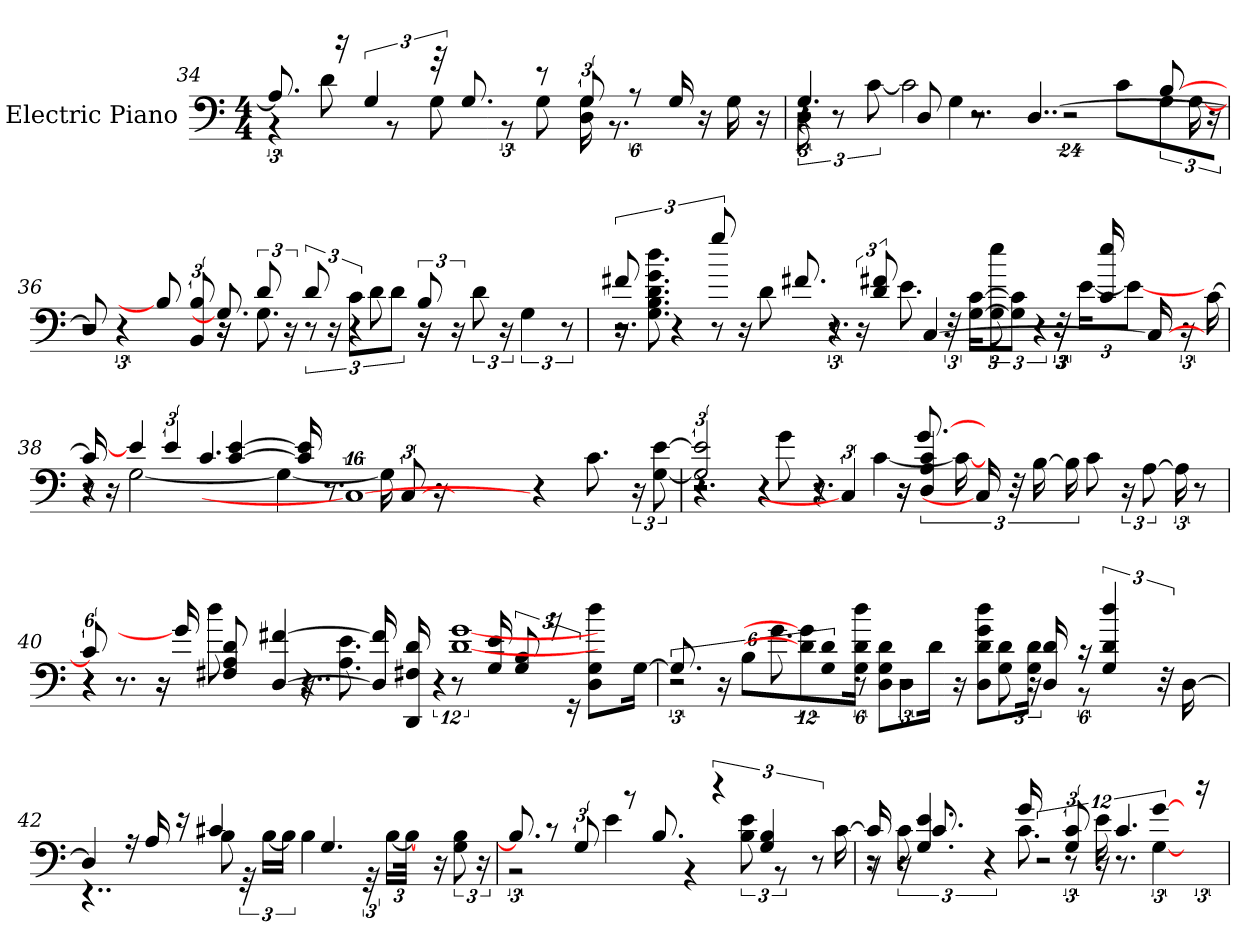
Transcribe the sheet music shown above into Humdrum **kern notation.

**kern
*part1
*staff1
*I"Electric Piano
*I'E.Pno
*clefF4
*M4/4
=34
*^
8.A]	6r
.	8d
16r	.
6G	.
.	8r
48r	8G
8.G	.
.	12r
8r	8G
12G	16D 16G
.	8.r
48%5r	.
16G	.
16r	8.ryy
16G	.
16r	.
=35	=35
*^	*^
4.G	12D	4r	3r
.	12r	.	.
.	[12c	.	.
.	2c]	8D	.
.	.	.	4G
8.r	.	2r	.
[4..D	.	.	.
.	.	.	48%17r
.	8c\L	.	.
.	12G\J	[8B	.
.	.	.	[16G
.	24r	.	.
*	*	*v	*v
=36	=36	=36
8D]	2r	2r
6r	.	.
8B]	.	.
12B 12BB	.	.
8.G]	16r	16r
.	8.G	12d
.	.	24r
12r	.	12d
.	16r	.
12c\L	.	6r
.	8d	.
12d\J	.	.
12B	16r	16r
.	4..ryy	4..ryy
24r	.	.
12d	.	.
24r	.	.
6G	.	.
12r	.	.
=37	=37	=37
*	*	*^
12f#X	16r	2r	2.r
.	8.d 8.g 8.B 8.G 8.dd	.	.
48%5r	.	.	.
12gg	.	.	.
.	8r	.	.
16r	.	.	.
8.f#X	.	.	.
.	8d	.	.
.	6r	8.r	.
24r	.	.	.
12f#X 12d	.	.	.
48r	.	.	.
[24G\ [24cKL	8.e	.	.
.	.	[4C	.
12G\] 12c]J	.	.	.
.	.	.	12G 12ee
24r	.	.	.
16c 16ee	.	.	6r
.	48r	.	.
.	[24e\KL	.	.
24r	.	.	.
.	12e\J_	.	.
[16c	.	16C_	.
*	*	*v	*v
=38	=38	=38
16c]	8r	4r
16r	.	.
4e]	[2G	.
.	.	6e
4.c	.	.
.	.	[4c [4e
.	4G_	.
.	.	16c] 16e]
.	.	8.r
16%11C_	.	.
.	16G]	.
.	.	[12C
.	16r	.
.	1ryy	1ryy
4r	.	.
8.c	.	.
24r	.	.
[12e [12G	.	.
=39	=39	=39
3e] 3G]	4.r	2r
4r	.	.
.	8g	.
.	8.r	4r
6C]	.	.
.	[4c	.
16r	.	16r
6c 6A 6D	.	[8.g
.	16c_	.
24C]	.	.
.	24%13ryy	24%13ryy
48r	.	.
[24B\L	.	.
24B\L]	.	.
8c\J	.	.
24r	.	.
[12A\L	.	.
24A\Jk]	.	.
8r	.	.
=40	=40	=40
48%5c]	4r	4r
8.r	.	.
.	16r	16r
16g]	.	.
.	8dd	8A 8F#X 8d
[4D [4f#X	.	.
.	16r	4..r
.	8.A 8.e	.
16D] 16f#]	.	.
16F#X 16d 16DD	.	.
.	48%7r	.
8r	.	.
.	[6d [6g	.
16e 16G	.	.
.	.	12G 12B
16r	.	.
.	.	24r
8G\ 8D 8ddL	.	.
.	6ryy	6ryy
[16G\Jk	.	.
=41	=41	=41
8.G]	3r	12%5r
16r	.	.
8B\L	.	.
.	8.g	.
48%7d] 48%7g]	.	.
.	.	12G 12d
.	.	3r
16G\ 16d 16ddJk	48%5r	.
8D\ 8d 8GL	.	.
.	4D	.
16d\Jk	.	.
16r	.	.
8dd\ 8d 8D 8gL	.	16d 16D
.	12G 12d	.
.	.	48%5r
16G\ 16dJk	24r	.
.	3ryy	3ryy
16r	.	.
6d 6dd 6G	.	.
48r	.	.
[16D	.	.
*	*v	*v
=42	=42
4D]	4..r
16r	.
16A	.
16r	.
4c#X	8B
.	48r
.	[24B\LL
.	24B\JJ]
.	4B
4.G	.
.	48r
.	[24B\LL
.	48B\JJk_
.	4ryy
16r	.
12G 12B	.
24r	.
=43	=43
8.B]	3r
8r	.
12G	.
.	4e
8r	.
8.B	.
.	4r
6r	.
.	12B 12e
6G 6B	.
.	12r
.	8.ryy
12r	.
[16c	.
=44	=44
*	*^
16c]	16r	8r
16r	12c	.
4.e 4.G	.	8.c
.	6r	.
.	8.c	16g
.	.	24%11r
12G 12c	12r	.
16r	16e	.
4.c	8.r	.
.	[6G	[6g
.	16ryy	16ryy
24r	.	.
*v	*v	*v
=
*-
